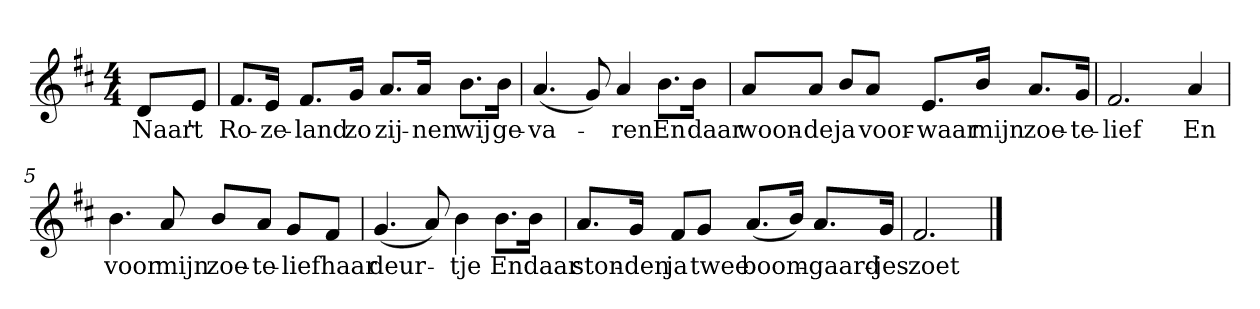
**kern	**text
*part1	*part1
*staff1	*staff1
*clefG2	*
*k[f#c#]	*
*D:	*
*M4/4	*
*MM120	*
=	=
8d/L	Naar
8e/J	't
=1	=1
8.f#/L	Ro-
16e/Jk	-ze-
8.f#/L	-land
16g/Jk	zo
8.a/L	zij-
16a/Jk	-nen
8.b\L	wij
16b\Jk	ge-
=2	=2
(4.a	-va-
8g)	.
4a	-ren
8.b\L	En
16b\Jk	daar
=3	=3
8a/L	woon-
8a/J	-de
8b/L	ja
8a/J	voor-
8.e/L	-waar
16b/Jk	mijn
8.a/L	zoe-
16g/Jk	-te-
=4	=4
2.f#	-lief
4a	En
=5	=5
4.b	voor
8a	mijn
8b/L	zoe-
8a/J	-te-
8g/L	-lief
8f#/J	haar
=6	=6
(4.g	deur-
8a)	.
4b	-tje
8.b\L	En
16b\Jk	daar
=7	=7
8.a/L	ston-
16g/Jk	-den
8f#/L	ja
8g/J	twee
(8.a/L	boom-
16b/Jk)	.
8.a/L	-gaard-
16g/Jk	-jes
=8	=8
2.f#	zoet
==	==
*-	*-
